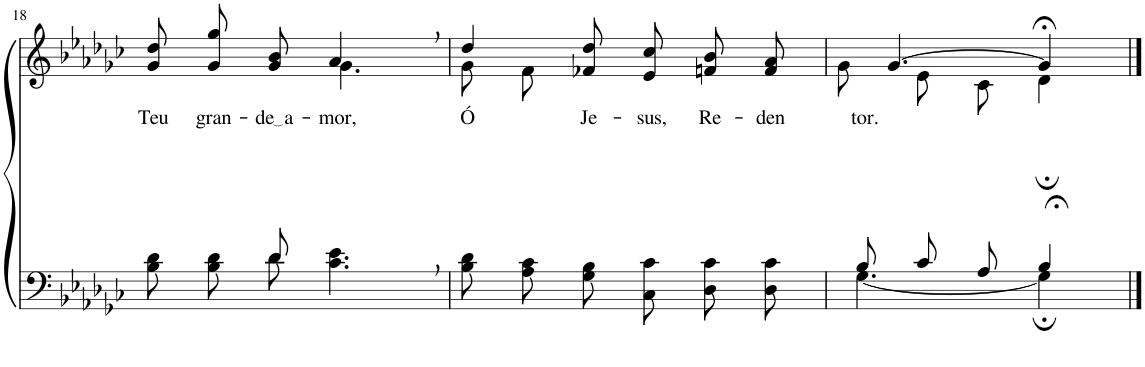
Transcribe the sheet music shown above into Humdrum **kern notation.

**kern	**kern	**text
*part2	*part1	*part1
*staff2	*staff1	*staff1
*I"Parte III e IV	*I"Parte I e II	*
!!LO:PB:g=z
*clefF4	*clefG2	*
*Trd2c3	*Trd2c3	*
*k[b-e-a-d-g-c-]	*k[b-e-a-d-g-c-]	*
*M6/8	*M6/8	*
=18	=18	=18
*^	*	*
!	!	!	!LO:LY:b
*	*	*^	*
4ryy	8B-\ 8d-\L	8g-/ 8dd-/L	4.ryy	Teu
!	!	!	!	!LO:LY:b
.	8B-\ 8d-\	8g-/ 8gg-/	.	gran-
!	!	!	!	!LO:LY:b
8d-/	8d-\J	8g-/ 8b-/J	.	de a
!	!	!	!	!LO:LY:b
4.ryy	4.c-\ 4.e-\	4.g-,\	4a-/	-mor,
.	.	.	8ryy	.
*v	*v	*	*	*
=19	=19	=19	=19
!	!	!	!LO:LY:b
8B-\ 8d-\L	4dd-/	8g-\L	Ó
8A-\ 8c-\	.	8f\J	.
!	!	!	!LO:LY:b
8G-\ 8B-\J	8f-X/ 8dd-/	2ryy	Je-
!	!	!	!LO:LY:b
8C-\ 8c-\L	8e-/ 8cc-/L	.	-sus,
!	!	!	!LO:LY:b
8D-\ 8c-\	8fn/ 8b-/	.	Re-
!	!	!	!LO:LY:b
8D-\ 8c-\J	8f/ 8a-/J	.	-den-
=20	=20	=20	=20
*^	*	*	*
!	!	!	!	!LO:LY:b
8B-/L	[4.G-\	[4.g-/	8g-\L	-tor.
8c-/	.	.	8e-\	.
8A-/J	.	.	8c-\J	.
4B-;</	4G-;\]	4g-;</]	4d-;\	.
*v	*v	*	*	*
*	*v	*v	*
==	==	==
*-	*-	*-
